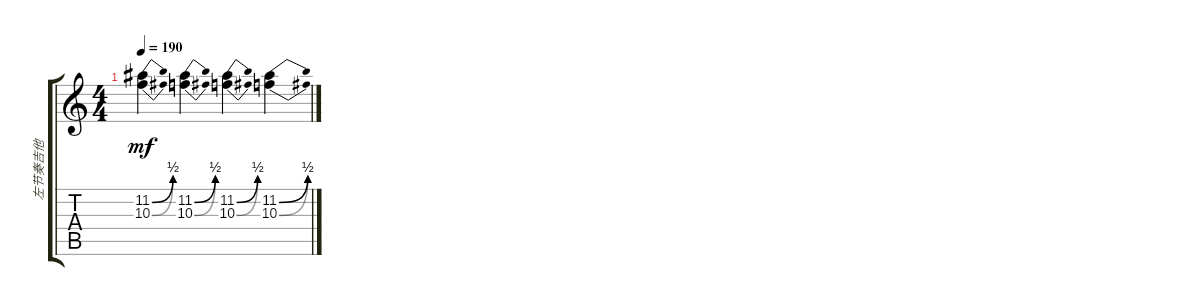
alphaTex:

\track ("左节奏吉他" "左节奏吉他") {instrument acousticguitarsteel}
\staff {score tabs}
\tuning (E4 B3 G3 D3 A2 E2) {hide}
\ts (4 4)
\tempo 190
\clef g2
\ks c
(11.2{be (bend 0 0 60 2)} 10.3{be (bend 0 0 60 2)}).4{dy mf} (11.2{be (bend 0 0 60 2)} 10.3{be (bend 0 0 60 2)}).4 (11.2{be (bend 0 0 60 2)} 10.3{be (bend 0 0 60 2)}).4 (11.2{be (bend 0 0 60 2)} 10.3{be (bend 0 0 60 2)}).4
